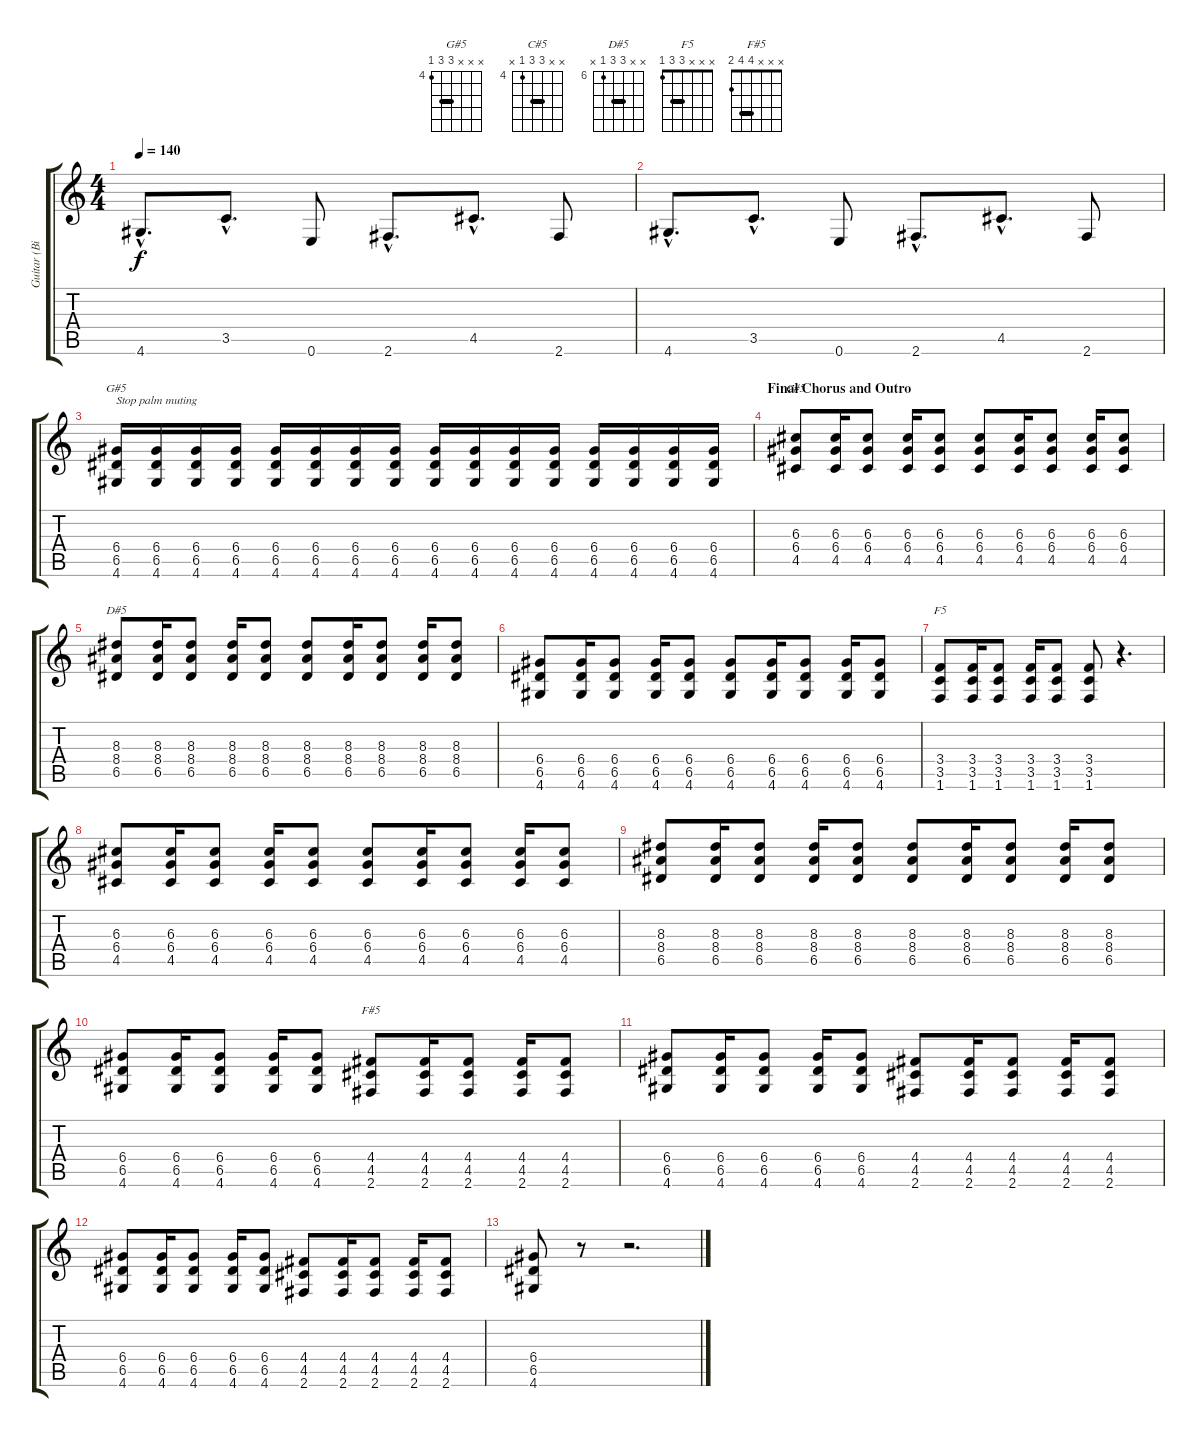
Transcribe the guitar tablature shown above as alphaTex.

\track ("Guitar (Billie Joe)" "Guitar (Bi") {instrument distortionguitar}
\staff {score tabs}
\tuning (E4 B3 G3 D3 A2 E2) {hide}
\chord ("G#5" x x x 6 6 4) {firstfret 4 barre 6}
\chord ("C#5" x x 6 6 4 x) {firstfret 4 barre 6}
\chord ("D#5" x x 8 8 6 x) {firstfret 6 barre 8}
\chord ("F5" x x x 3 3 1) {barre 3}
\chord ("F#5" x x x 4 4 2) {barre 4}
\ts (4 4)
\tempo 140
\clef g2
\ks c
4.6{hac}.8{d dy f} 3.5{hac}.8{d} 0.6.8 2.6{hac}.8{d} 4.5{hac}.8{d} 2.6.8 |
4.6{hac}.8{d} 3.5{hac}.8{d} 0.6.8 2.6{hac}.8{d} 4.5{hac}.8{d} 2.6.8 |
(6.4 6.5 4.6).16{ch "G#5" txt "Stop palm muting" instrument distortionguitar} (6.4 6.5 4.6).16 (6.4 6.5 4.6).16 (6.4 6.5 4.6).16 (6.4 6.5 4.6).16 (6.4 6.5 4.6).16 (6.4 6.5 4.6).16 (6.4 6.5 4.6).16 (6.4 6.5 4.6).16 (6.4 6.5 4.6).16 (6.4 6.5 4.6).16 (6.4 6.5 4.6).16 (6.4 6.5 4.6).16 (6.4 6.5 4.6).16 (6.4 6.5 4.6).16 (6.4 6.5 4.6).16 |
\section ("" "Final Chorus and Outro")
(6.3 6.4 4.5).8{ch "C#5"} (6.3 6.4 4.5).16 (6.3 6.4 4.5).8 (6.3 6.4 4.5).16 (6.3 6.4 4.5).8 (6.3 6.4 4.5).8 (6.3 6.4 4.5).16 (6.3 6.4 4.5).8 (6.3 6.4 4.5).16 (6.3 6.4 4.5).8 |
(8.3 8.4 6.5).8{ch "D#5"} (8.3 8.4 6.5).16 (8.3 8.4 6.5).8 (8.3 8.4 6.5).16 (8.3 8.4 6.5).8 (8.3 8.4 6.5).8 (8.3 8.4 6.5).16 (8.3 8.4 6.5).8 (8.3 8.4 6.5).16 (8.3 8.4 6.5).8 |
(6.4 6.5 4.6).8 (6.4 6.5 4.6).16 (6.4 6.5 4.6).8 (6.4 6.5 4.6).16 (6.4 6.5 4.6).8 (6.4 6.5 4.6).8 (6.4 6.5 4.6).16 (6.4 6.5 4.6).8 (6.4 6.5 4.6).16 (6.4 6.5 4.6).8 |
(3.4 3.5 1.6).8{ch "F5"} (3.4 3.5 1.6).16 (3.4 3.5 1.6).8 (3.4 3.5 1.6).16 (3.4 3.5 1.6).8 (3.4 3.5 1.6).8 r.4{d} |
(6.3 6.4 4.5).8 (6.3 6.4 4.5).16 (6.3 6.4 4.5).8 (6.3 6.4 4.5).16 (6.3 6.4 4.5).8 (6.3 6.4 4.5).8 (6.3 6.4 4.5).16 (6.3 6.4 4.5).8 (6.3 6.4 4.5).16 (6.3 6.4 4.5).8 |
(8.3 8.4 6.5).8 (8.3 8.4 6.5).16 (8.3 8.4 6.5).8 (8.3 8.4 6.5).16 (8.3 8.4 6.5).8 (8.3 8.4 6.5).8 (8.3 8.4 6.5).16 (8.3 8.4 6.5).8 (8.3 8.4 6.5).16 (8.3 8.4 6.5).8 |
(6.4 6.5 4.6).8 (6.4 6.5 4.6).16 (6.4 6.5 4.6).8 (6.4 6.5 4.6).16 (6.4 6.5 4.6).8 (4.4 4.5 2.6).8{ch "F#5"} (4.4 4.5 2.6).16 (4.4 4.5 2.6).8 (4.4 4.5 2.6).16 (4.4 4.5 2.6).8 |
(6.4 6.5 4.6).8 (6.4 6.5 4.6).16 (6.4 6.5 4.6).8 (6.4 6.5 4.6).16 (6.4 6.5 4.6).8 (4.4 4.5 2.6).8 (4.4 4.5 2.6).16 (4.4 4.5 2.6).8 (4.4 4.5 2.6).16 (4.4 4.5 2.6).8 |
(6.4 6.5 4.6).8 (6.4 6.5 4.6).16 (6.4 6.5 4.6).8 (6.4 6.5 4.6).16 (6.4 6.5 4.6).8 (4.4 4.5 2.6).8 (4.4 4.5 2.6).16 (4.4 4.5 2.6).8 (4.4 4.5 2.6).16 (4.4 4.5 2.6).8 |
(6.4 6.5 4.6).8 r.8 r.2{d}
